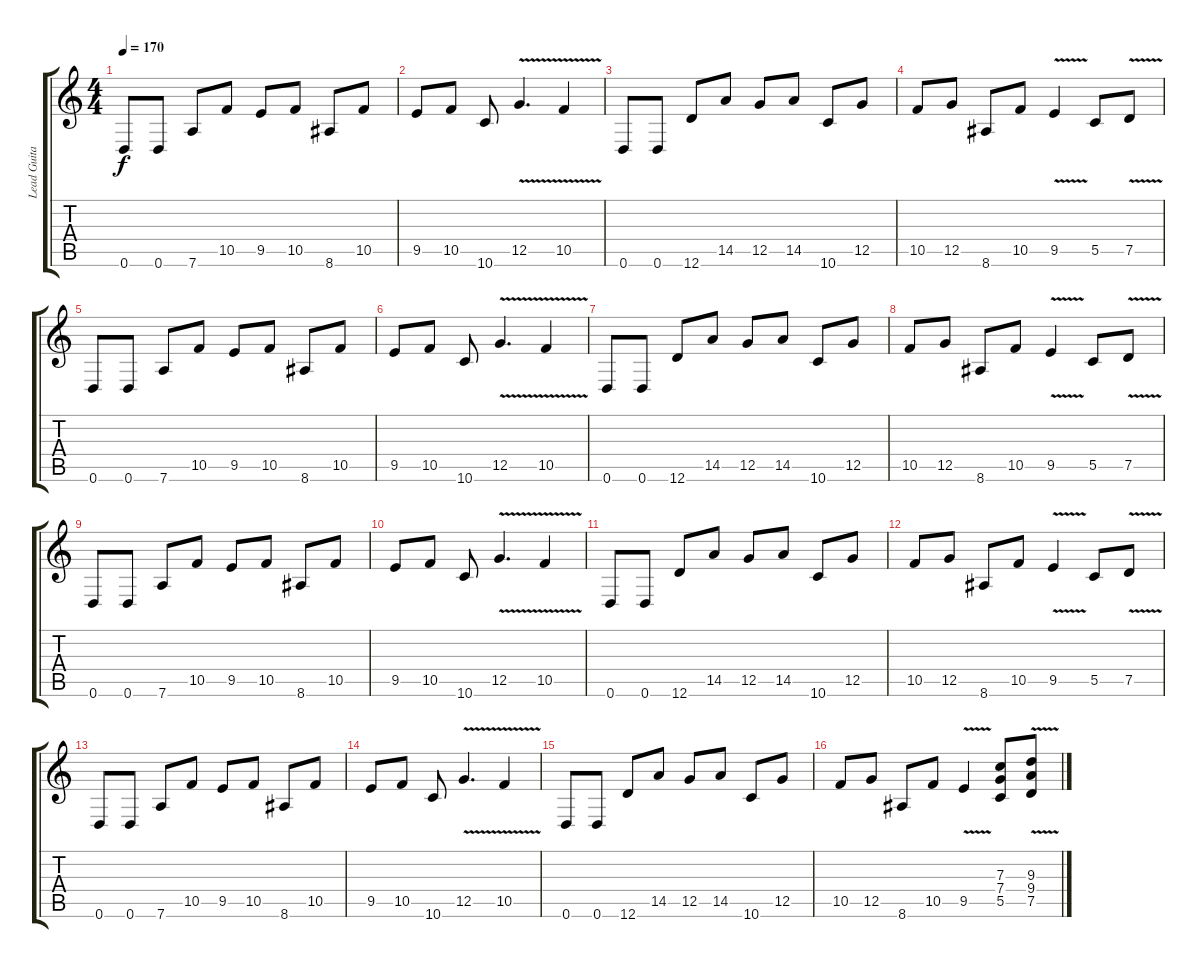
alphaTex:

\track ("Lead Guitar" "Lead Guita") {instrument distortionguitar}
\staff {score tabs}
\tuning (D4 A3 F3 C3 G2 D2) {hide}
\ts (4 4)
\tempo 170
\clef g2
\ks c
0.6.8{dy f instrument distortionguitar} 0.6.8 7.6.8 10.5.8 9.5.8 10.5.8 8.6.8 10.5.8 |
9.5.8 10.5.8 10.6.8 12.5{v}.4{d} 10.5{v}.4 |
0.6.8 0.6.8 12.6.8 14.5.8 12.5.8 14.5.8 10.6.8 12.5.8 |
10.5.8 12.5.8 8.6.8 10.5.8 9.5{v}.4 5.5.8 7.5{v}.8 |
0.6.8 0.6.8 7.6.8 10.5.8 9.5.8 10.5.8 8.6.8 10.5.8 |
9.5.8 10.5.8 10.6.8 12.5{v}.4{d} 10.5{v}.4 |
0.6.8 0.6.8 12.6.8 14.5.8 12.5.8 14.5.8 10.6.8 12.5.8 |
10.5.8 12.5.8 8.6.8 10.5.8 9.5{v}.4 5.5.8 7.5{v}.8 |
0.6.8 0.6.8 7.6.8 10.5.8 9.5.8 10.5.8 8.6.8 10.5.8 |
9.5.8 10.5.8 10.6.8 12.5{v}.4{d} 10.5{v}.4 |
0.6.8 0.6.8 12.6.8 14.5.8 12.5.8 14.5.8 10.6.8 12.5.8 |
10.5.8 12.5.8 8.6.8 10.5.8 9.5{v}.4 5.5.8 7.5{v}.8 |
0.6.8 0.6.8 7.6.8 10.5.8 9.5.8 10.5.8 8.6.8 10.5.8 |
9.5.8 10.5.8 10.6.8 12.5{v}.4{d} 10.5{v}.4 |
0.6.8 0.6.8 12.6.8 14.5.8 12.5.8 14.5.8 10.6.8 12.5.8 |
10.5.8 12.5.8 8.6.8 10.5.8 9.5{v}.4 (7.3 7.4 5.5).8 (9.3 9.4 7.5{v}).8
